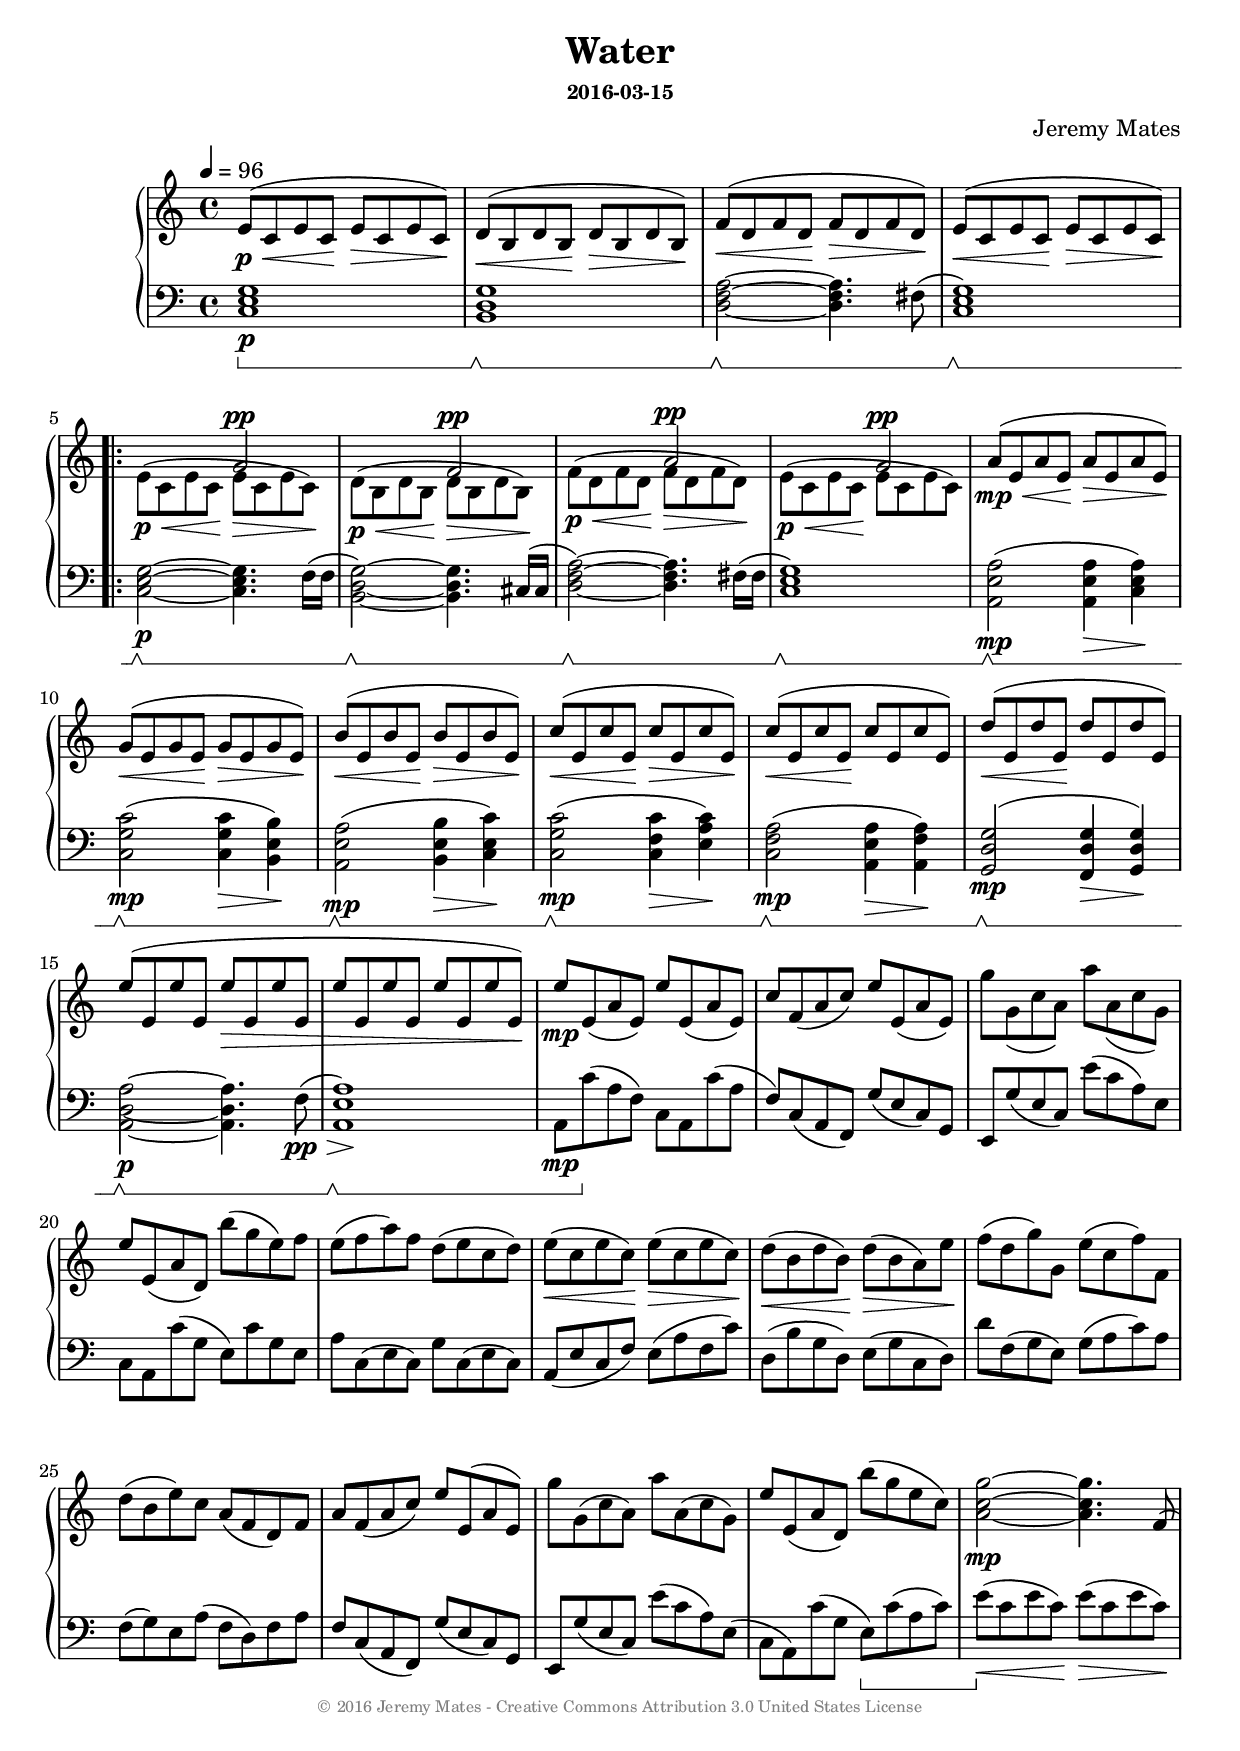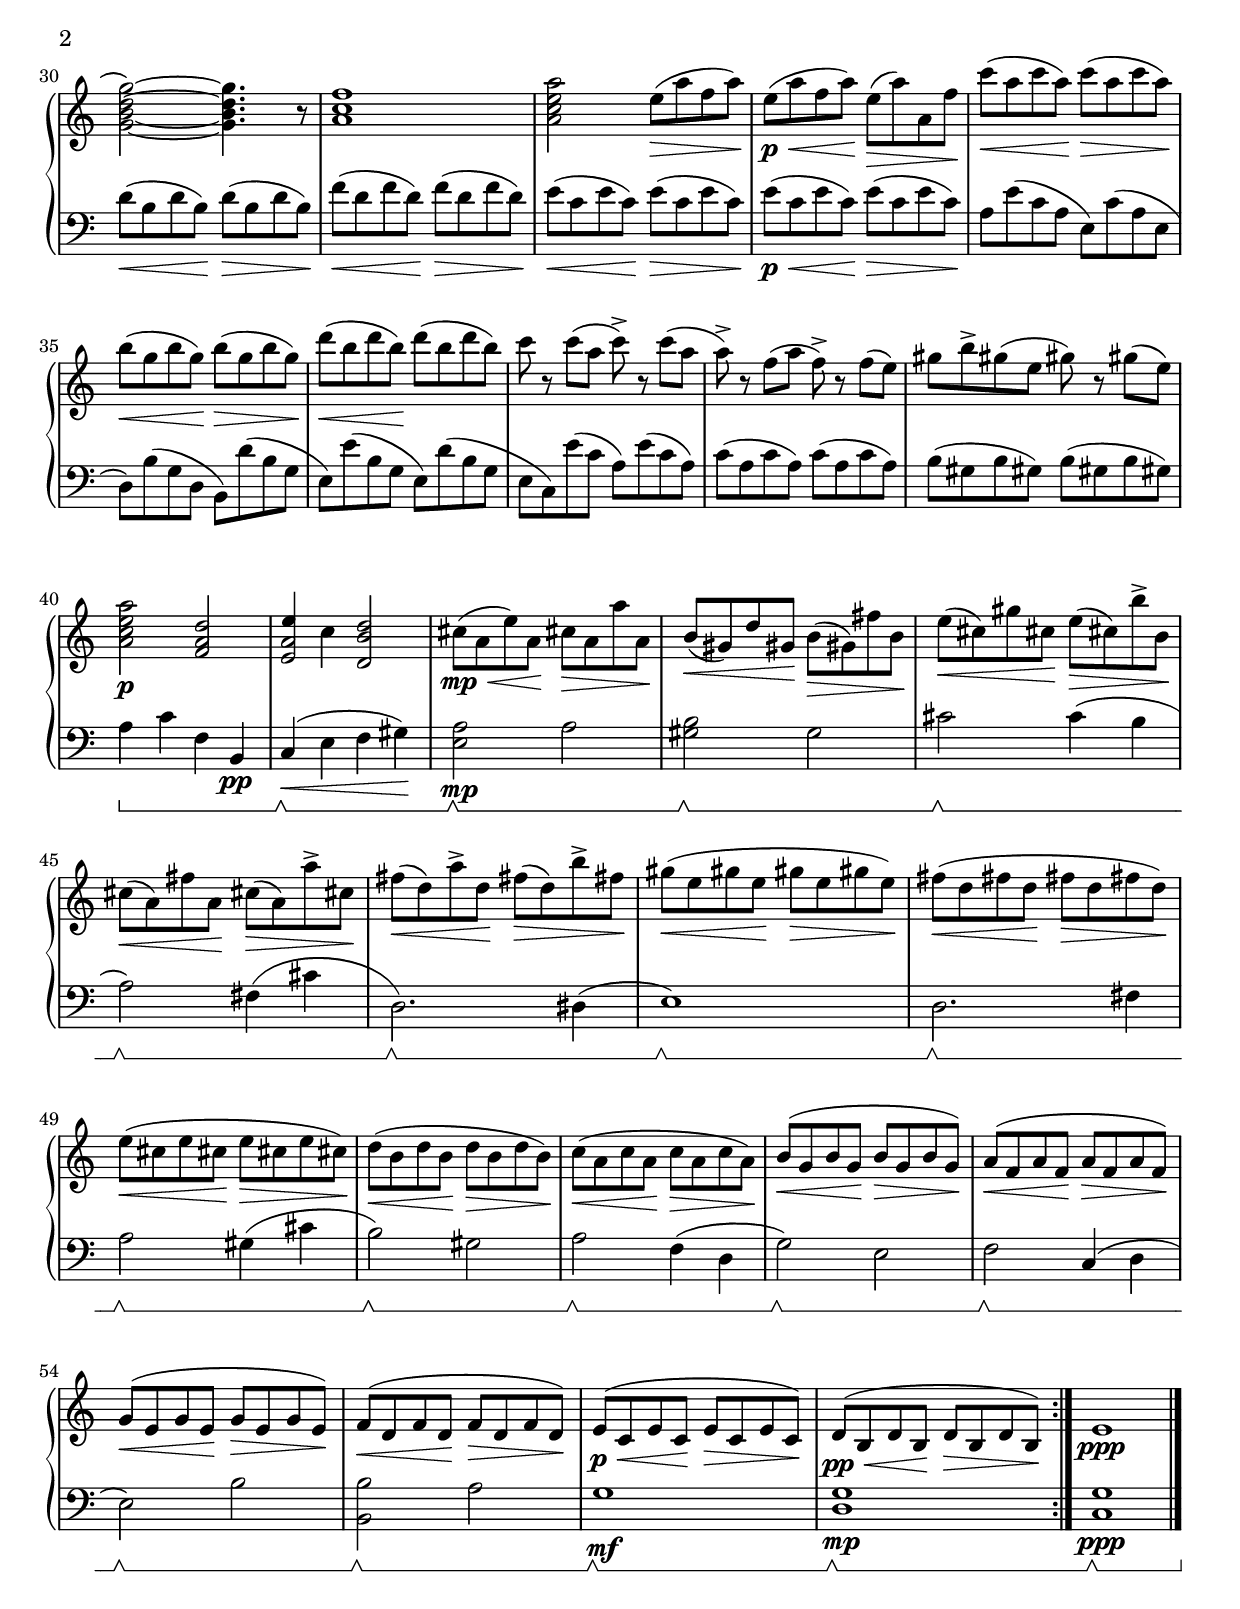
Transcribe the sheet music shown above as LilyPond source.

%%%%%%%%%%%%%%%%%%%%%%%%%%%%%%%%%%%%%%%%%%%%%%%%%%%%%%%%%%%%%%%%%%%%%%%%
%
% LilyPond engraving system - http://www.lilypond.org/
%
% This work is licensed under the Creative Commons Attribution 3.0
% United States License. To view a copy of this license, visit
% http://creativecommons.org/licenses/by/3.0/us/ or send a letter to
% Creative Commons, 171 Second Street, Suite 300, San Francisco,
% California, 94105, USA.

\version "2.18.0"
\include "articulate.ly"

\header {
  title       = "Water"
  composer    = "Jeremy Mates"
  subsubtitle = "2016-03-15"
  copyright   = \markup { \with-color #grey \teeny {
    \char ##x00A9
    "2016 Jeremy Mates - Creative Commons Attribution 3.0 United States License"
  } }
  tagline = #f
}

normtempo = {
  \tempo 4=96
}

%%%%%%%%%%%%%%%%%%%%%%%%%%%%%%%%%%%%%%%%%%%%%%%%%%%%%%%%%%%%%%%%%%%%%%%%
%
% Music

uppera = \relative d' {
  e8^(\<\p c e c\!   e8\> c e c\!)
  d8\<^(  b d b\!    d\> b d b\!)
  f'8\<^( d f d\!    f\> d f d\!)
  e8\<^( c e c\!     e\> c e c\!)
}

upperab = \relative c' {
<< {
  s2 g'2^\pp s2 f2^\pp s2 a2^\pp s2 g2^\pp
} \\ {
  e8^(\p\< c e c\!   e8\> c e c\!)
  d8^(\p\< b d b\!   d\> b d b\!)
  f'8^(\p\< d f d\!  f\> d f d\!)
  e8^(\p\< c e c\!   e c e c) } >> 
}

upperb = \relative a' {
  a8^(\<\mp e a e\!        a\> e a e\!)
  g8^(\< e g e\!           g\> e g e\!)
  b'8^(\< e, b' e,\! b'\>  e, b' e,\!)
  c'8^(\< e, c' e,\! c'\>  e, c' e,\!)

  c'8^(\< e, c' e,\!       c' e, c' e,)
  d'8^(\< e, d' e,\!       d' e, d' e,)
  e'8^( e, e' e,           e'\> e, e' e, 
  e'8 e, e' e, e'          e, e' e,\!)
}

upperc = \relative e'' {
  e8\mp e,( a e)    e' e,( a e)
  c'8 f,( a c)      e  e,_( a e)
  g'8 g,_( c a)     a' a,_( c g)
  e'8 e,( a d,)     b''( g  e) f

  e8( f a) f        d( e c d)
  e8\<( c e c\!)    e\>( c e c\!)
  d8\<( b d b\!)    d\>( b a) e'\!
  f8( d g) g,       e'( c f) f,

  d'8( b e) c       a( f d) f
  a8  f( a c)       e  e,^( a e)
  g'8 g,( c a)      a' a,( c g)
  e'8 e,( a d,)     b''8( g e c)

  <a c g'>2~\mp  <a c g'>4.    f8(
  <g b d g>2)~   <g b d g>4.    r8
  <a c f>1
  <a c e a>2     e'8(\> a f a\!)
}

upperd = \relative e'' {
  e8\p\<(  a f   a\!)  e\>( a)  a, f'\!
  c'8\<( a c  a\!)     c\>( a  c  a\!)
  b8\<(  g  b  g\!)    b\>( g  b  g\!)
  d'8\<( b  d  b\!)    d( b  d  b)  |

  c8 r c( a         c->) r c( a
  a8->) r f( a      f->) r f( e)
  gis8 b-> gis( e   gis) r gis( e)
  <a, c e a>2\p     <f a d>
}

uppere = \relative e' {
  << { e'4 c d2 } { <a e>2 <b d,> } >>
  cis8\mp\<( a e') a,\!       cis8\> a a' a,\!
  b8\<( gis) d' gis,\!     b8\>( gis) fis' b,\!
  e8\<( cis) gis' cis,\!   e\>( cis) b'-> b,\!
    
  cis8\<( a) fis' a,\!     cis\>( a) a'-> cis,\!
  fis8\<( d) a'-> d,\!     fis\>( d) b'-> fis\!
  gis8\<( e gis e\!        gis8\> e gis e\!)
  fis8\<( d fis d\!        fis8\> d fis d\!)

  e8\<( cis e cis\!        e8\> cis e cis\!)
  d8\<^( b d b\!            d8\> b d b\!)
  c8\<^( a c a\!            c8\> a c a\!)
  b8\<^( g b g\!            b8\> g b g\!)

  a8\<^( f a f\!            a8\> f a f\!)
  g8\<^( e g e\!            g8\> e g e\!)
  f8\<^( d f d\!            f8\> d f d\!)
  e8\p\<^( c e c\!          e8\> c e c\!)

  d8\pp\<^( b d b\!            d8\> b d b\!)
}

upperf = \relative e' {
  e1\ppp
}

lowera = \relative c {
  <c e g>1\p
  <b d g>1 
  <d f a>2~ <d f a>4. fis8(
  <c e g>1)
}

lowerab = \relative c {
  <c e g>2~\p    <c e g>4. f16( f
  <b, d g>2)~  <b d g>4. cis16( cis
  <d f a>2)~   <d f a>4. fis16( fis
  <c e g>1)
}

lowerb = \relative a, {
  <a e' a>2(\mp <a e' a>4\> <c e a>\!)
  <c g' c>2(\mp <c g' c>4\>  <b e b'>\!)
  <a e' a>2(\mp <b e  b'>4\> <c e c'>\!)
  <c g' c>2(\mp <c f c'>4\>  <e a c>\!)

  <c f a>2(\mp   <a e' a>4\>  <a f' a>)\!
  <g d' g>2^(\mp <f d' g>4\>  <g d' g>)\!
  <a d a'>2~\p   <a d a'>4.  f'8(\pp\>
  <a, e' a>1\!)
}

lowerc = \relative a, {
  a8\mp c'( a   f)    c    a  c'( a
  f8)   c(  a   f)    g'(  e  c)  g
  e8    g'( e   c)    e'(  c  a)  e
  c8    a   c'( g     e)   c' g   e

  a8   c,( e  c)      g' c,( e  c)
  a8(  e'  c  f)      e(  a   f  c')
  d,8(  b' g  d)      e(  g  c, d)
  d'8  f,( g  e)      g(  a   c)  a

  f8(  g)   e  a(     f  d)  f   a
  f8 c(   a f)        g'( e  c)  g
  e8) g'( e  c)       e'( c  a)  e(
  c8  a) c'( g        e)  c'( a c)

  e8(\< c e c\!)      e\>( c e c\!)
  d8(\< b d b\!)      d\>( b d b\!)
  f'8(\< d f d\!)     f\>( d f d\!)
  e8(\< c e c\!)      e\>( c e c\!)
}

lowerd = \relative c' {
  e8(\<\p c  e c\!)   e\>( c  e c\!)
  a8 e'( c a          e) c'( a e
  d8) b'( g d         b) d'( b g
  e8) e'( b g         e) d'( b g

  e8 c) e'( c         a) e'( c a)
  c8( a c a)          c( a c a)
  b8( gis b gis)      b( gis b gis)
  a4 c f, b,\pp
}

lowere = \relative c {
  c4\<( e f gis\!)
  <e a>2\mp a
  <gis b>2 gis
  cis2 cis4( b

  a2) fis4( cis'
  d,2.) dis4(
  e1)
  d2. fis4

  a2 gis4( cis
  b2) gis
  a2 f4( d
  g2) e

  f2 c4( d
  e2) b'
  <b b,>2 a
  g1\mf

  <d g>1\mp
}

lowerf = \relative c {
  <c g'>1\ppp
}

pedala = {
  s1\sustainOn
  s1\sustainOff\sustainOn
  s1\sustainOff\sustainOn
  s1\sustainOff\sustainOn
}

pedalab = {
  s1\sustainOff\sustainOn
  s1\sustainOff\sustainOn
  s1\sustainOff\sustainOn
  s1\sustainOff\sustainOn
}

pedalb = {
  s1\sustainOff\sustainOn
  s1\sustainOff\sustainOn
  s1\sustainOff\sustainOn
  s1\sustainOff\sustainOn

  s1\sustainOff\sustainOn
  s1\sustainOff\sustainOn
  s1\sustainOff\sustainOn s1\sustainOff\sustainOn
}

pedalc = {
  s8 s8\sustainOff s4 s2
  s1
  s1
  s1
  s1
  s1
  s1
  s1
  s1 s1 s1 s2 s8\sustainOn s8 s8 s8
  s1\sustainOff
  s1
  s1
  s1
}

pedald = {
  s1
  s1
  s1
  s1

  s1
  s1
  s1
  s1\sustainOn
}

pedale = {
  s1\sustainOff\sustainOn
  s1\sustainOff\sustainOn
  s1\sustainOff\sustainOn
  s1\sustainOff\sustainOn

  s1\sustainOff\sustainOn
  s1\sustainOff\sustainOn
  s1\sustainOff\sustainOn
  s1\sustainOff\sustainOn

  s1\sustainOff\sustainOn
  s1\sustainOff\sustainOn
  s1\sustainOff\sustainOn
  s1\sustainOff\sustainOn

  s1\sustainOff\sustainOn
  s1\sustainOff\sustainOn
  s1\sustainOff\sustainOn
  s1\sustainOff\sustainOn

  s1\sustainOff\sustainOn
}

pedalf = {
  s1\sustainOff\sustainOn
}


midiupper = {
  \normtempo
  \uppera
  \repeat unfold 2 {
    \upperab
    \upperb
    \upperc
    \upperd
    \uppere
  }
  \upperf
}
midilower = {
  \lowera
  \repeat unfold 2 {
    \lowerab
    \lowerb
    \lowerc
    \lowerd
    \lowere
  }
  \lowerf
}
midipedal = {
  \pedala
  \repeat unfold 2 {
    \pedalab
    \pedalb
    \pedalc
    \pedald
    \pedale
  }
  \pedalf
}

scoreupper = {
  \accidentalStyle "neo-modern"
  \clef treble
  \normtempo
% \set Score.tempoHideNote = ##t
  \override Hairpin #'to-barline = ##f

  \uppera
  \repeat volta 2 {
    \upperab
    \upperb
    \upperc
    \upperd
    \uppere
  }
  \upperf
  \bar "|."
}

scorelower = {
  \accidentalStyle "neo-modern"
  \clef bass
  \override Hairpin #'to-barline = ##f

  \lowera
  \repeat volta 2 {
    \lowerab
    \lowerb
    \lowerc
    \lowerd
    \lowere
  }
  \lowerf
  \bar "|."
}

scorepedal = {
  \pedala
  \repeat volta 2 {
    \pedalab
    \pedalb
    \pedalc
    \pedald
    \pedale
  }
  \pedalf
}

\book {
% \paper {
%   #(set-paper-size "letter")
% }
  \score {
    \new PianoStaff = "PianoStaff_pf" <<
      \set PianoStaff.pedalSustainStyle = #'bracket
      \new Staff = "Staff_pfUpper" << \scoreupper >>
      \new Staff = "Staff_pfLower" << \scorelower >>
      \new Dynamics = "pedal" \scorepedal
    >>
    \layout { }
  }
  \score {
    \unfoldRepeats \articulate {
      \new PianoStaff <<
        \set Score.midiChannelMapping = #'instrument
        \new Staff = "upper" \midiupper
        \new Staff = "lower" \midilower
        \new Staff = "pedal" \midipedal
      >>
    }
    \midi { }
  }
}
